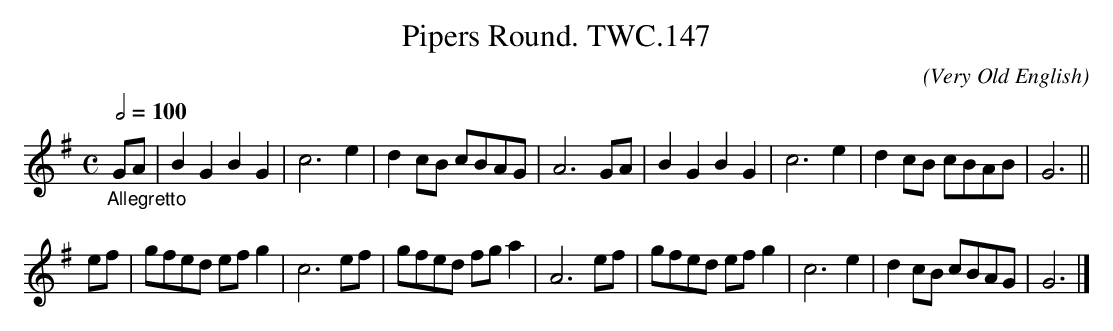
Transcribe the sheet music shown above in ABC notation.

X:1
T:Pipers Round. TWC.147
L:1/4
C:(Very Old English)
M:C
Q:1/2=100
K:G
"_Allegretto"\
G/A/|BGBG|c3e|d c/B/ c/B/A/G/|A3 G/A/|BGBG|c3e|d c/B/ c/B/A/B/|G3 ||
e/f/|g/f/e/d/ e/f/g|c3 e/f/|g/f/e/d/ f/g/ a|A3 e/f/|g/f/e/d/ e/f/ g|c3e|d c/B/ c/B/A/G/|G3 |]
